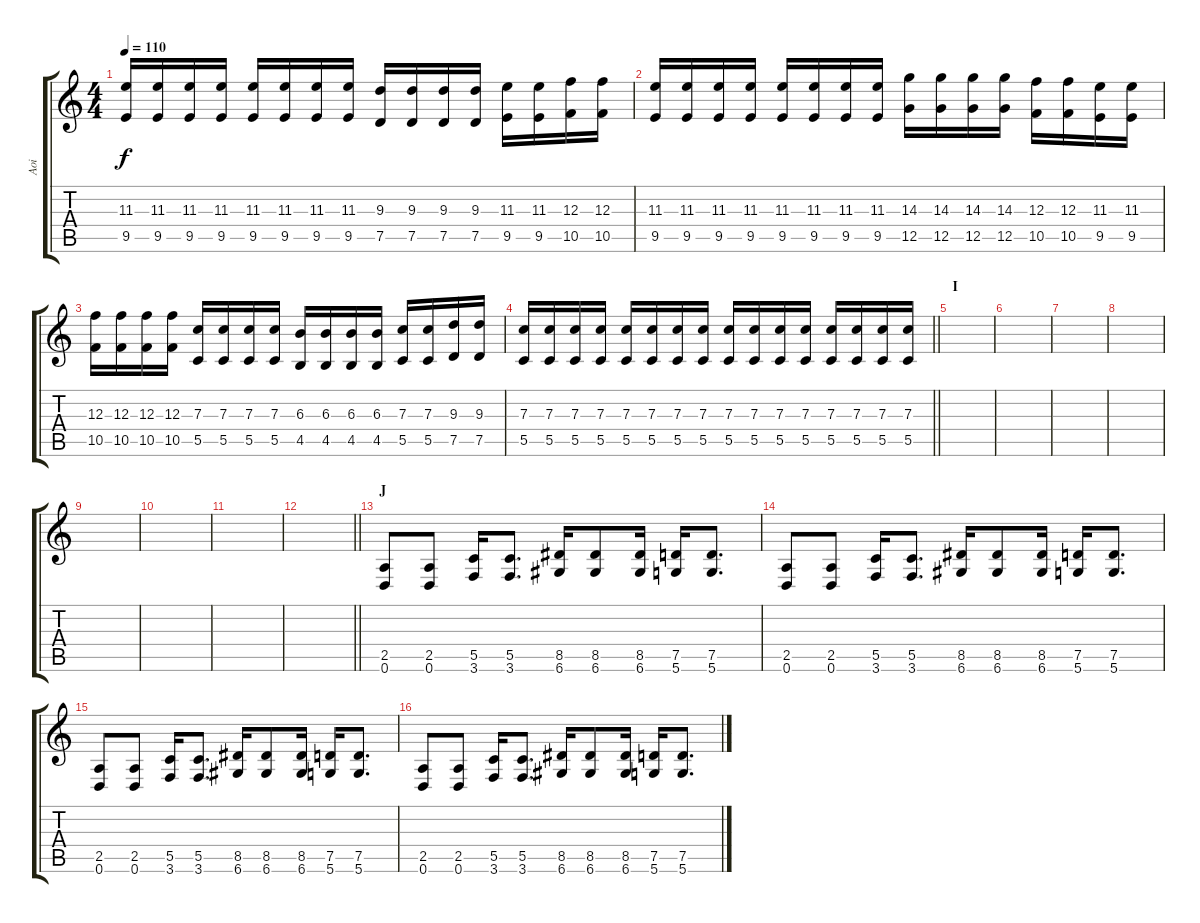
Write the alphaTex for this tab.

\track ("Aoi" "Aoi") {instrument distortionguitar}
\staff {score tabs}
\tuning (D4 A3 F3 C3 G2 D2) {hide}
\ts (4 4)
\tempo 110
\clef g2
\ks c
(11.3 9.5).16{dy f} (11.3 9.5).16 (11.3 9.5).16 (11.3 9.5).16 (11.3 9.5).16 (11.3 9.5).16 (11.3 9.5).16 (11.3 9.5).16 (9.3 7.5).16 (9.3 7.5).16 (9.3 7.5).16 (9.3 7.5).16 (11.3 9.5).16 (11.3 9.5).16 (12.3 10.5).16 (12.3 10.5).16 |
(11.3 9.5).16 (11.3 9.5).16 (11.3 9.5).16 (11.3 9.5).16 (11.3 9.5).16 (11.3 9.5).16 (11.3 9.5).16 (11.3 9.5).16 (14.3 12.5).16 (14.3 12.5).16 (14.3 12.5).16 (14.3 12.5).16 (12.3 10.5).16 (12.3 10.5).16 (11.3 9.5).16 (11.3 9.5).16 |
(12.3 10.5).16 (12.3 10.5).16 (12.3 10.5).16 (12.3 10.5).16 (7.3 5.5).16 (7.3 5.5).16 (7.3 5.5).16 (7.3 5.5).16 (6.3 4.5).16 (6.3 4.5).16 (6.3 4.5).16 (6.3 4.5).16 (7.3 5.5).16 (7.3 5.5).16 (9.3 7.5).16 (9.3 7.5).16 |
\barLineRight lightlight
(7.3 5.5).16 (7.3 5.5).16 (7.3 5.5).16 (7.3 5.5).16 (7.3 5.5).16 (7.3 5.5).16 (7.3 5.5).16 (7.3 5.5).16 (7.3 5.5).16 (7.3 5.5).16 (7.3 5.5).16 (7.3 5.5).16 (7.3 5.5).16 (7.3 5.5).16 (7.3 5.5).16 (7.3 5.5).16 |
\section ("" "I")
|
|
|
|
|
|
|
\barLineRight lightlight
|
\section ("" "J")
(2.5 0.6).8 (2.5 0.6).8 (5.5 3.6).16 (5.5 3.6).8{d} (8.5 6.6).16 (8.5 6.6).8 (8.5 6.6).16 (7.5 5.6).16 (7.5 5.6).8{d} |
(2.5 0.6).8 (2.5 0.6).8 (5.5 3.6).16 (5.5 3.6).8{d} (8.5 6.6).16 (8.5 6.6).8 (8.5 6.6).16 (7.5 5.6).16 (7.5 5.6).8{d} |
(2.5 0.6).8 (2.5 0.6).8 (5.5 3.6).16 (5.5 3.6).8{d} (8.5 6.6).16 (8.5 6.6).8 (8.5 6.6).16 (7.5 5.6).16 (7.5 5.6).8{d} |
(2.5 0.6).8 (2.5 0.6).8 (5.5 3.6).16 (5.5 3.6).8{d} (8.5 6.6).16 (8.5 6.6).8 (8.5 6.6).16 (7.5 5.6).16 (7.5 5.6).8{d}
